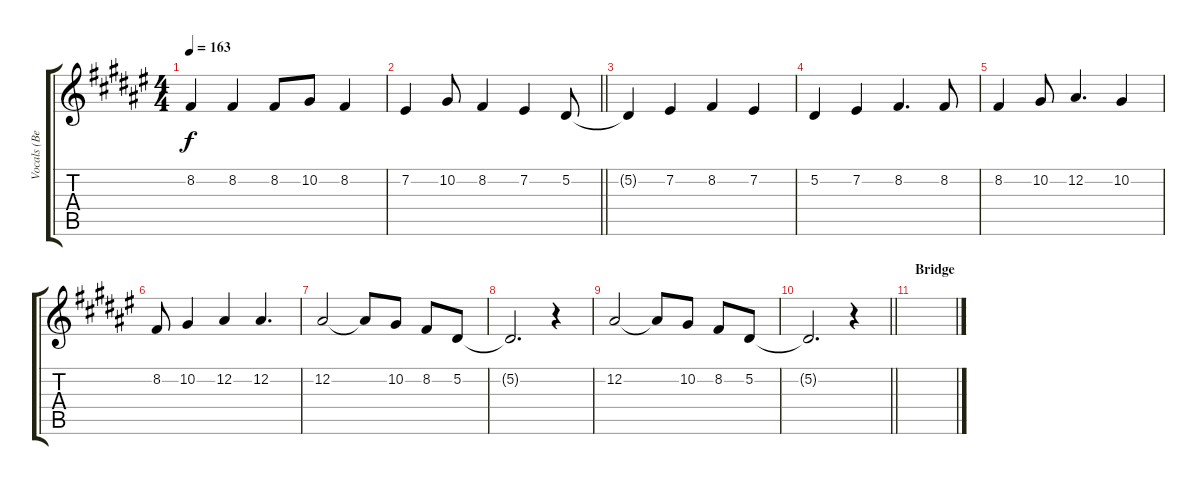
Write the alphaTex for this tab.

\track ("Vocals (Ben)" "Vocals (Be") {instrument violin}
\staff {score tabs}
\tuning (Eb4 Bb3 Gb3 Db3 Ab2 Eb2) {hide}
\ts (4 4)
\tempo 163
\clef g2
\ks d#minor
8.2.4{dy f} 8.2.4 8.2.8 10.2.8 8.2.4 |
\barLineRight lightlight
7.2.4 10.2.8 8.2.4 7.2.4 5.2.8 |
5.2{t}.4 7.2.4 8.2.4 7.2.4 |
5.2.4 7.2.4 8.2.4{d} 8.2.8 |
8.2.4 10.2.8 12.2.4{d} 10.2.4 |
8.2.8 10.2.4 12.2.4 12.2.4{d} |
12.2.2 12.2{t}.8 10.2.8 8.2.8 5.2.8 |
5.2{t}.2{d} r.4 |
12.2.2 12.2{t}.8 10.2.8 8.2.8 5.2.8 |
\barLineRight lightlight
5.2{t}.2{d} r.4 |
\section ("" "Bridge")
